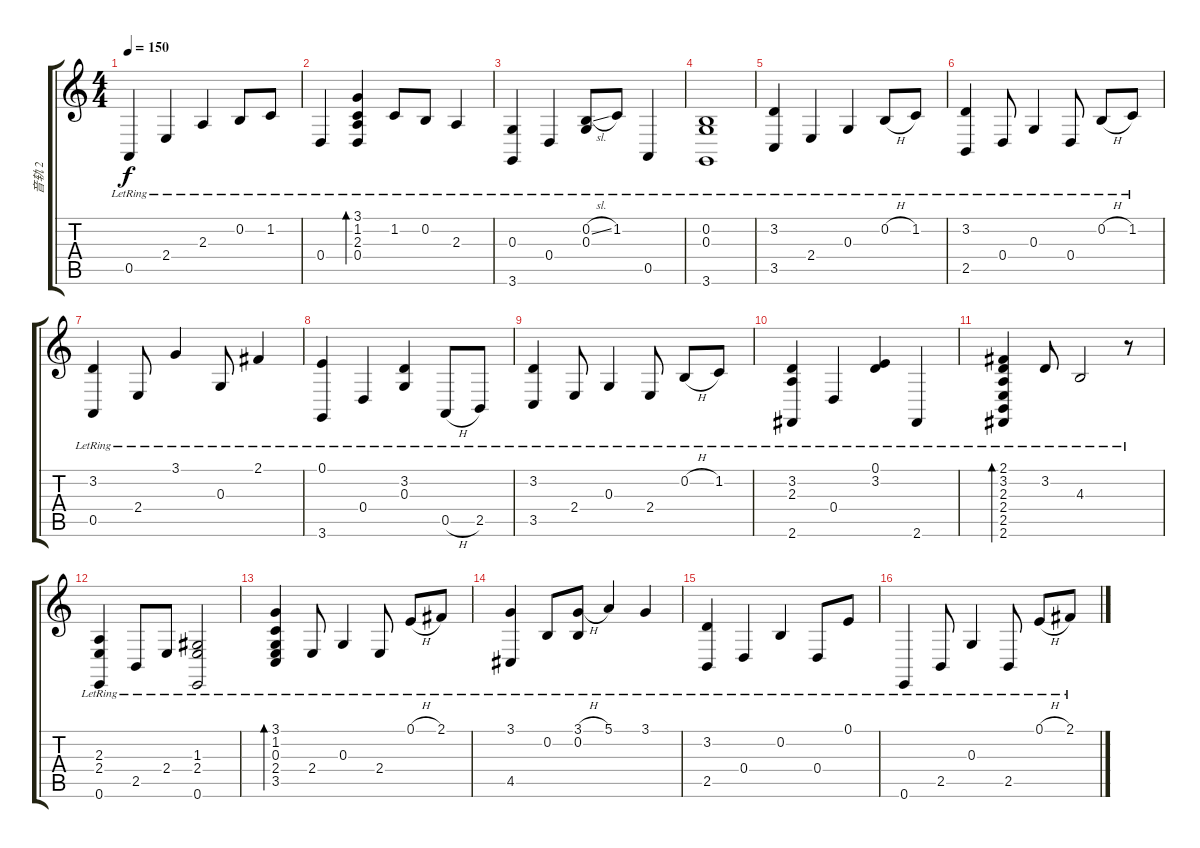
\track ("音轨 2" "音轨 2") {instrument stringensemble2}
\staff {score tabs}
\tuning (E4 B3 G3 D3 A2 E2) {hide}
\ts (4 4)
\tempo 150
\clef g2
\ks c
0.5{lr}.4{dy f} 2.4{lr}.4 2.3{lr}.4 0.2{lr}.8 1.2{lr}.8 |
0.4{lr}.4 (3.1{lr} 1.2{lr} 2.3{lr} 0.4{lr}).4{bd 240} 1.2{lr}.8 0.2{lr}.8 2.3{lr}.4 |
(0.3{lr} 3.6{lr}).4 0.4{lr}.4 (0.2{sl lr} 0.3{lr}).8 1.2{lr}.8 0.5{lr}.4 |
(0.2{lr} 0.3{lr} 3.6{lr}).1 |
(3.2{lr} 3.5{lr}).4 2.4{lr}.4 0.3{lr}.4 0.2{h lr}.8 1.2{lr}.8 |
(3.2{lr} 2.5{lr}).4 0.4{lr}.8 0.3{lr}.4 0.4{lr}.8 0.2{h lr}.8 1.2{lr}.8 |
(3.2{lr} 0.5{lr}).4 2.4{lr}.8 3.1{lr}.4 0.3{lr}.8 2.1{lr}.4 |
(0.1{lr} 3.6{lr}).4 0.4{lr}.4 (3.2{lr} 0.3{lr}).4 0.5{h lr}.8 2.5{lr}.8 |
(3.2{lr} 3.5{lr}).4 2.4{lr}.8 0.3{lr}.4 2.4{lr}.8 0.2{h lr}.8 1.2{lr}.8 |
(3.2{lr} 2.3{lr} 2.6{lr}).4 0.4{lr}.4 (0.1{lr} 3.2{lr}).4 2.6{lr}.4 |
(2.1{lr} 3.2{lr} 2.3{lr} 2.4{lr} 2.5{lr} 2.6{lr}).4{bd 240} 3.2{lr}.8 4.3{lr}.2 r.8 |
(2.3{lr} 2.4{lr} 0.6{lr}).4 2.5{lr}.8 2.4{lr}.8 (1.3{lr} 2.4{lr} 0.6{lr}).2 |
(3.1{lr} 1.2{lr} 0.3{lr} 2.4{lr} 3.5{lr}).4{bd 240} 2.4{lr}.8 0.3{lr}.4 2.4{lr}.8 0.1{h lr}.8 2.1{lr}.8 |
(3.1{lr} 4.5{lr}).4 0.2{lr}.8 (3.1{h lr} 0.2{lr}).8 5.1{lr}.4 3.1{lr}.4 |
(3.2{lr} 2.5{lr}).4 0.4{lr}.4 0.2{lr}.4 0.4{lr}.8 0.1{lr}.8 |
0.6{lr}.4 2.5{lr}.8 0.3{lr}.4 2.5{lr}.8 0.1{h lr}.8 2.1{lr}.8
